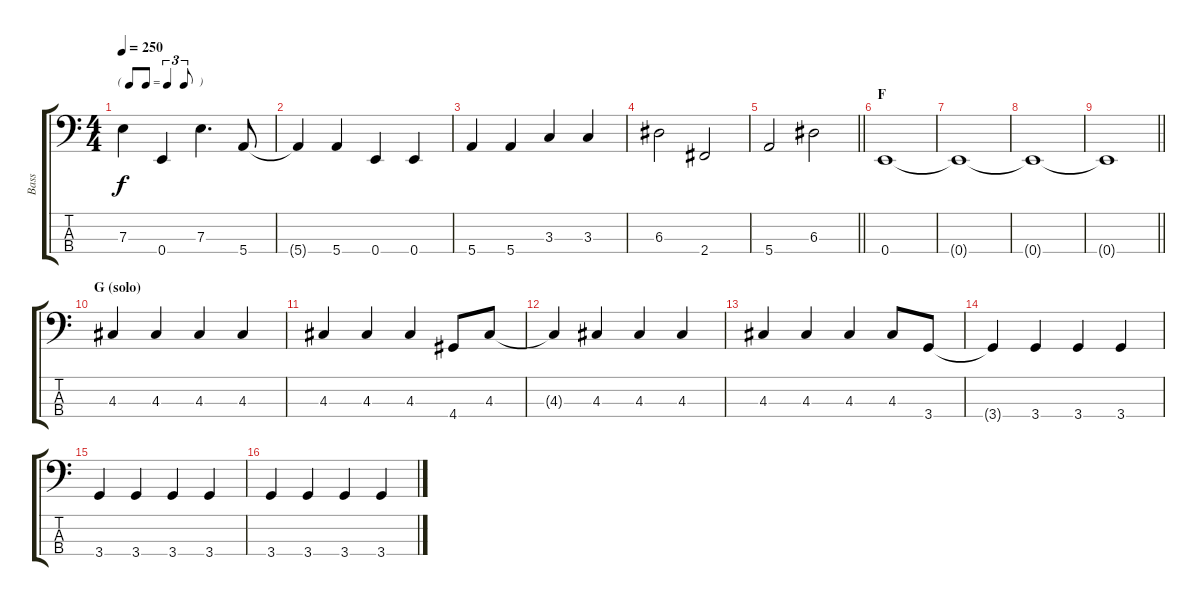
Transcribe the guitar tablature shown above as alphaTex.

\track ("Bass" "Bass") {instrument electricbassfinger}
\staff {score tabs}
\tuning (G2 D2 A1 E1) {hide}
\ts (4 4)
\tf triplet8th
\tempo 250
\clef f4
\ks aminor
7.3.4{dy f} 0.4.4 7.3.4{d} 5.4.8 |
5.4{t}.4 5.4.4 0.4.4 0.4.4 |
5.4.4 5.4.4 3.3.4 3.3.4 |
6.3.2 2.4.2 |
\barLineRight lightlight
5.4.2 6.3.2 |
\section ("" "F")
0.4.1 |
0.4{t}.1 |
0.4{t}.1 |
\barLineRight lightlight
0.4{t}.1 |
\section ("" "G (solo)")
4.3.4 4.3.4 4.3.4 4.3.4 |
4.3.4 4.3.4 4.3.4 4.4.8 4.3.8 |
4.3{t}.4 4.3.4 4.3.4 4.3.4 |
4.3.4 4.3.4 4.3.4 4.3.8 3.4.8 |
3.4{t}.4 3.4.4 3.4.4 3.4.4 |
3.4.4 3.4.4 3.4.4 3.4.4 |
3.4.4 3.4.4 3.4.4 3.4.4
